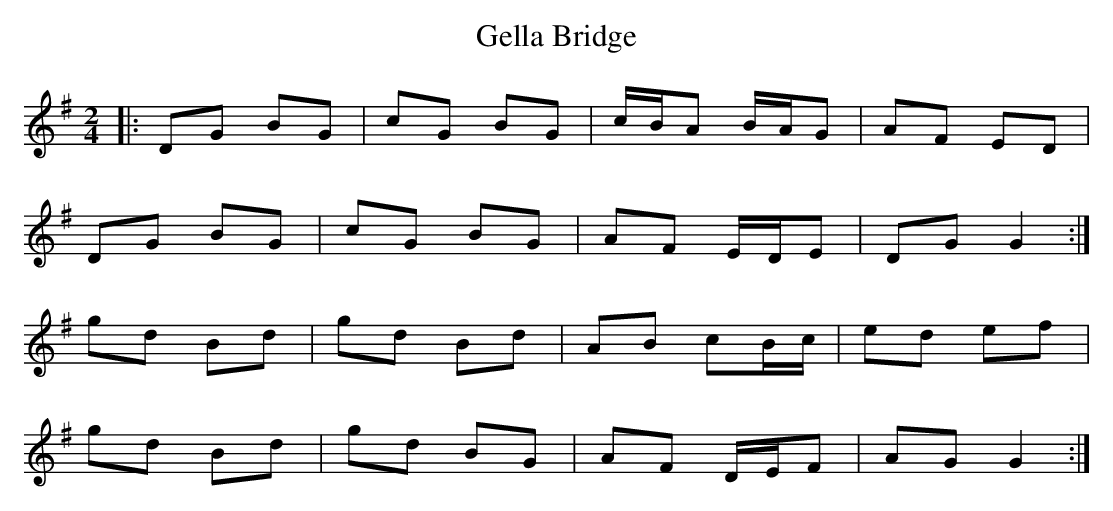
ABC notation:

X:1
T: Gella Bridge
M: 2/4
L: 1/8
K: Gmaj
|:DG BG|cG BG|c/B/A B/A/G|AF ED|
DG BG|cG BG|AF E/D/E|DG G2:|
gd Bd|gd Bd|AB cB/c/|ed ef|
gd Bd|gd BG|AF D/E/F|AG G2:|
